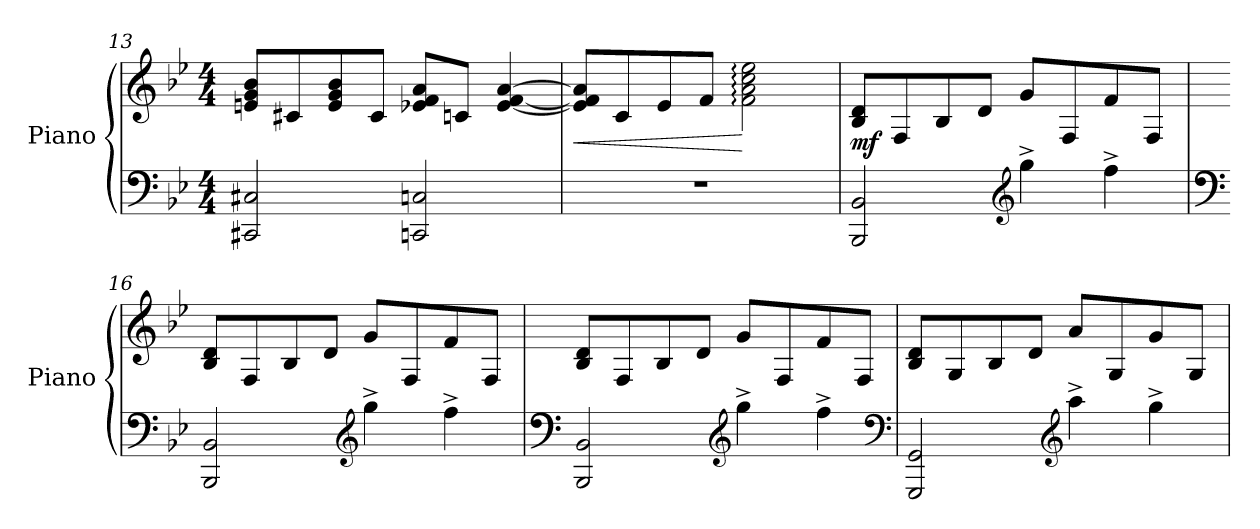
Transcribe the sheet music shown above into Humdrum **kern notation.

**kern	**kern	**dynam
*part1	*part1	*part1
*staff2	*staff1	*staff1/2
*I"Piano	*	*
*I'Piano	*	*
*clefF4	*clefG2	*
*k[b-e-]	*k[b-e-]	*
*M4/4	*M4/4	*
=13	=13	=13
2CC#X/ 2C#X/	8en/ 8g/ 8b-/L	.
.	8c#X/	.
.	8e/ 8g/ 8b-/	.
.	8c#/J	.
2CCn/ 2Cn/	8e-X/ 8f/ 8a/L	.
.	8cn/J	.
.	[<4e-/ [>4f/ [>4a/	.
!!LO:LB:g=z
=14	=14	=14
!	!	!LO:HP:b
1rF	8e-/] 8f/] 8a/]L	<
.	8c/	.
.	8e-/	.
.	8f/J	.
.	2f\: 2a\: 2cc\: 2ee-\:	[
=15	=15	=15
!	!	!LO:DY:b
2BBB-/ 2BB-/	8B-/ 8d/L	mf
.	8F/	.
.	8B-/	.
.	8d/J	.
*clefG2	*	*
4gg^>\	8g/L	.
.	8F/	.
4ff^>\	8f/	.
.	8F/J	.
=16	=16	=16
*clefF4	*	*
2BBB-/ 2BB-/	8B-/ 8d/L	.
.	8F/	.
.	8B-/	.
.	8d/J	.
*clefG2	*	*
4gg^>\	8g/L	.
.	8F/	.
4ff^>\	8f/	.
.	8F/J	.
=17	=17	=17
*clefF4	*	*
2BBB-/ 2BB-/	8B-/ 8d/L	.
.	8F/	.
.	8B-/	.
.	8d/J	.
*clefG2	*	*
4gg^>\	8g/L	.
.	8F/	.
4ff^>\	8f/	.
.	8F/J	.
*clefF4	*	*
!!LO:LB:g=z
=18	=18	=18
2GGG/ 2GG/	8B-/ 8d/L	.
.	8G/	.
.	8B-/	.
.	8d/J	.
*clefG2	*	*
4aa^>\	8a/L	.
.	8G/	.
4gg^>\	8g/	.
.	8G/J	.
=	=	=
*-	*-	*-
